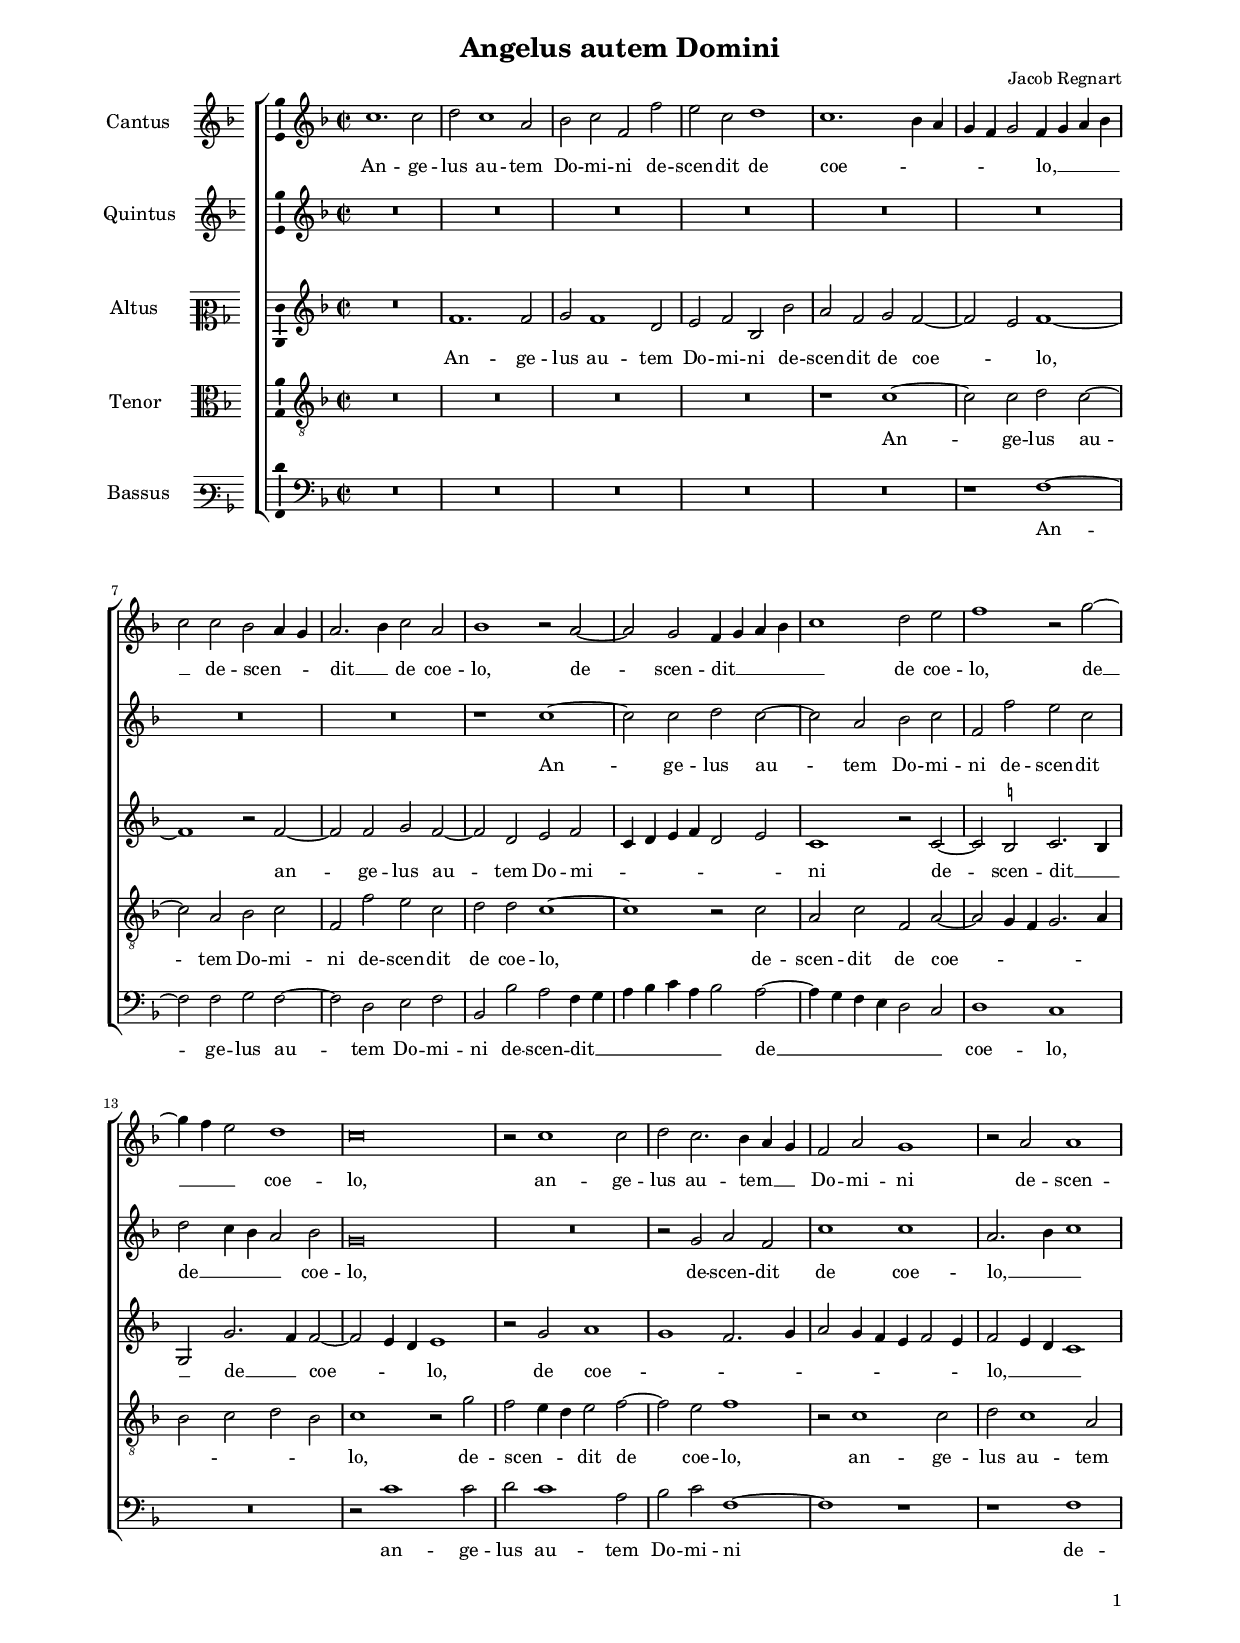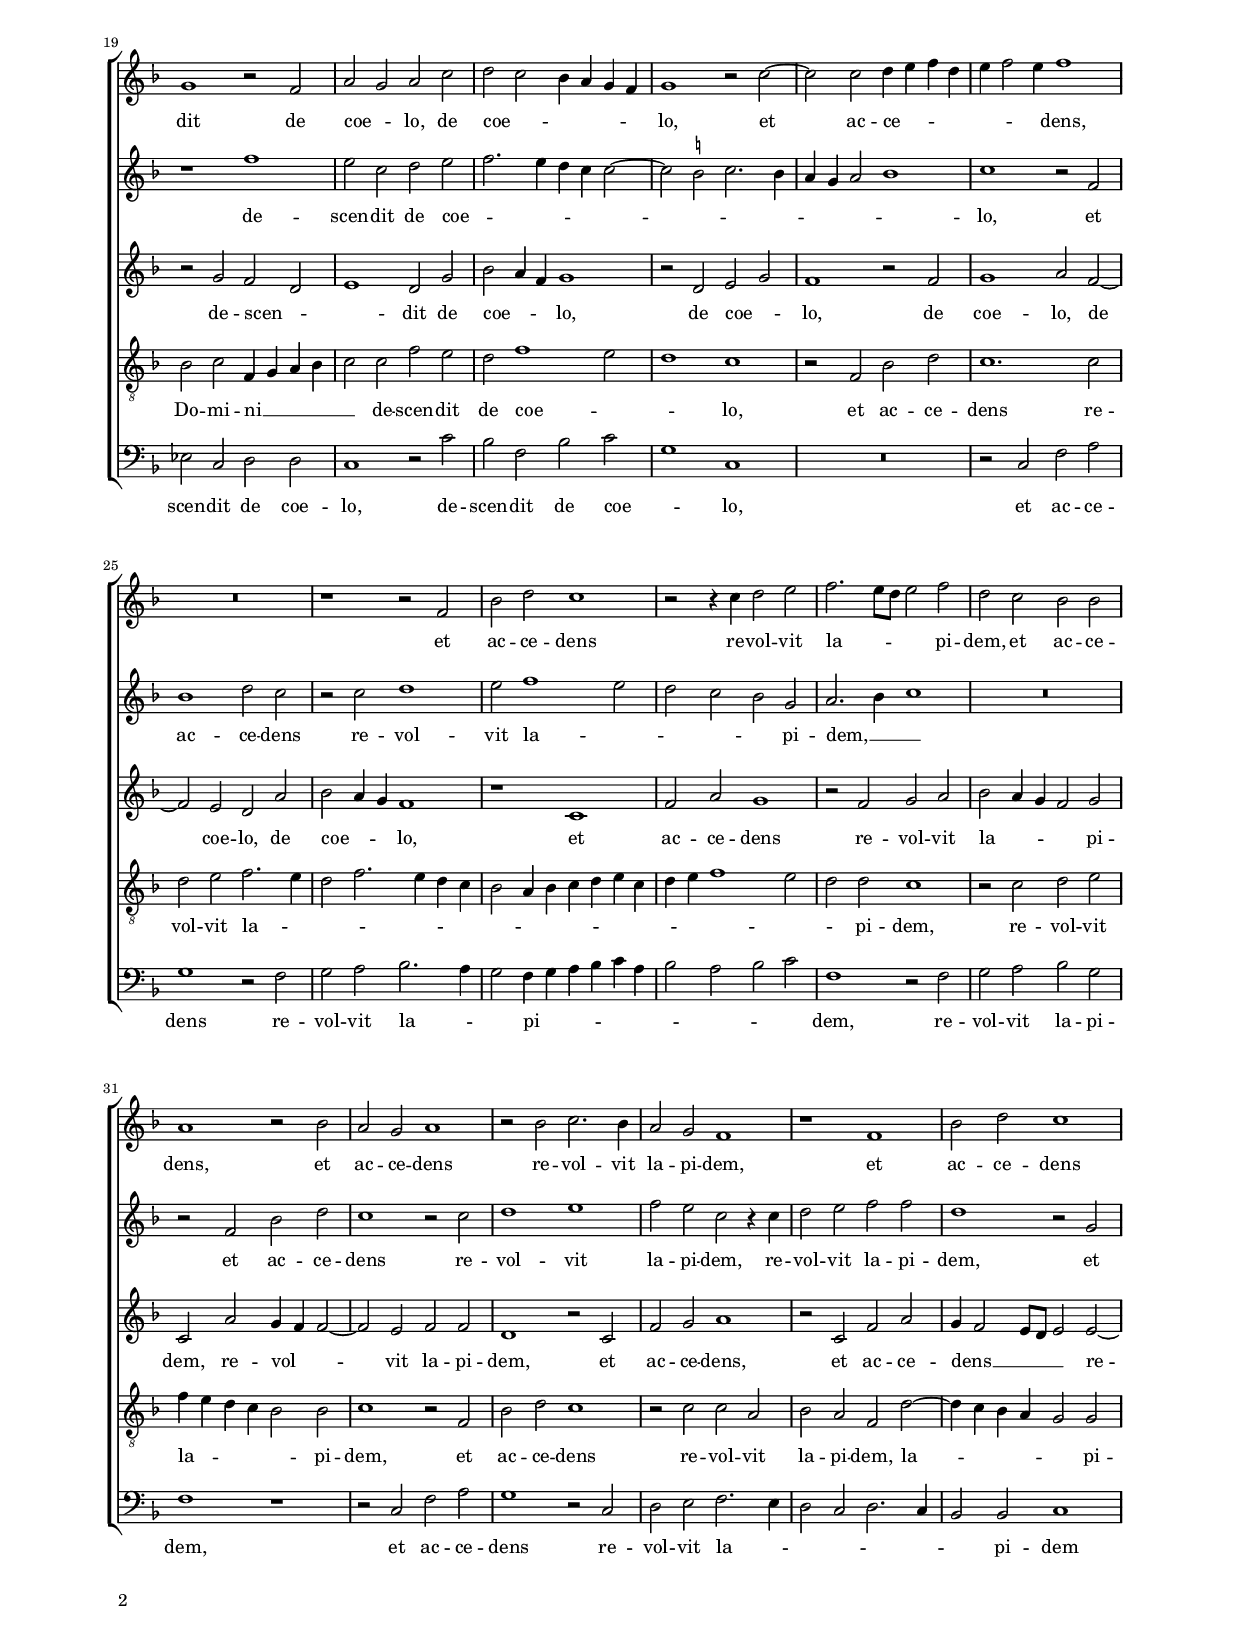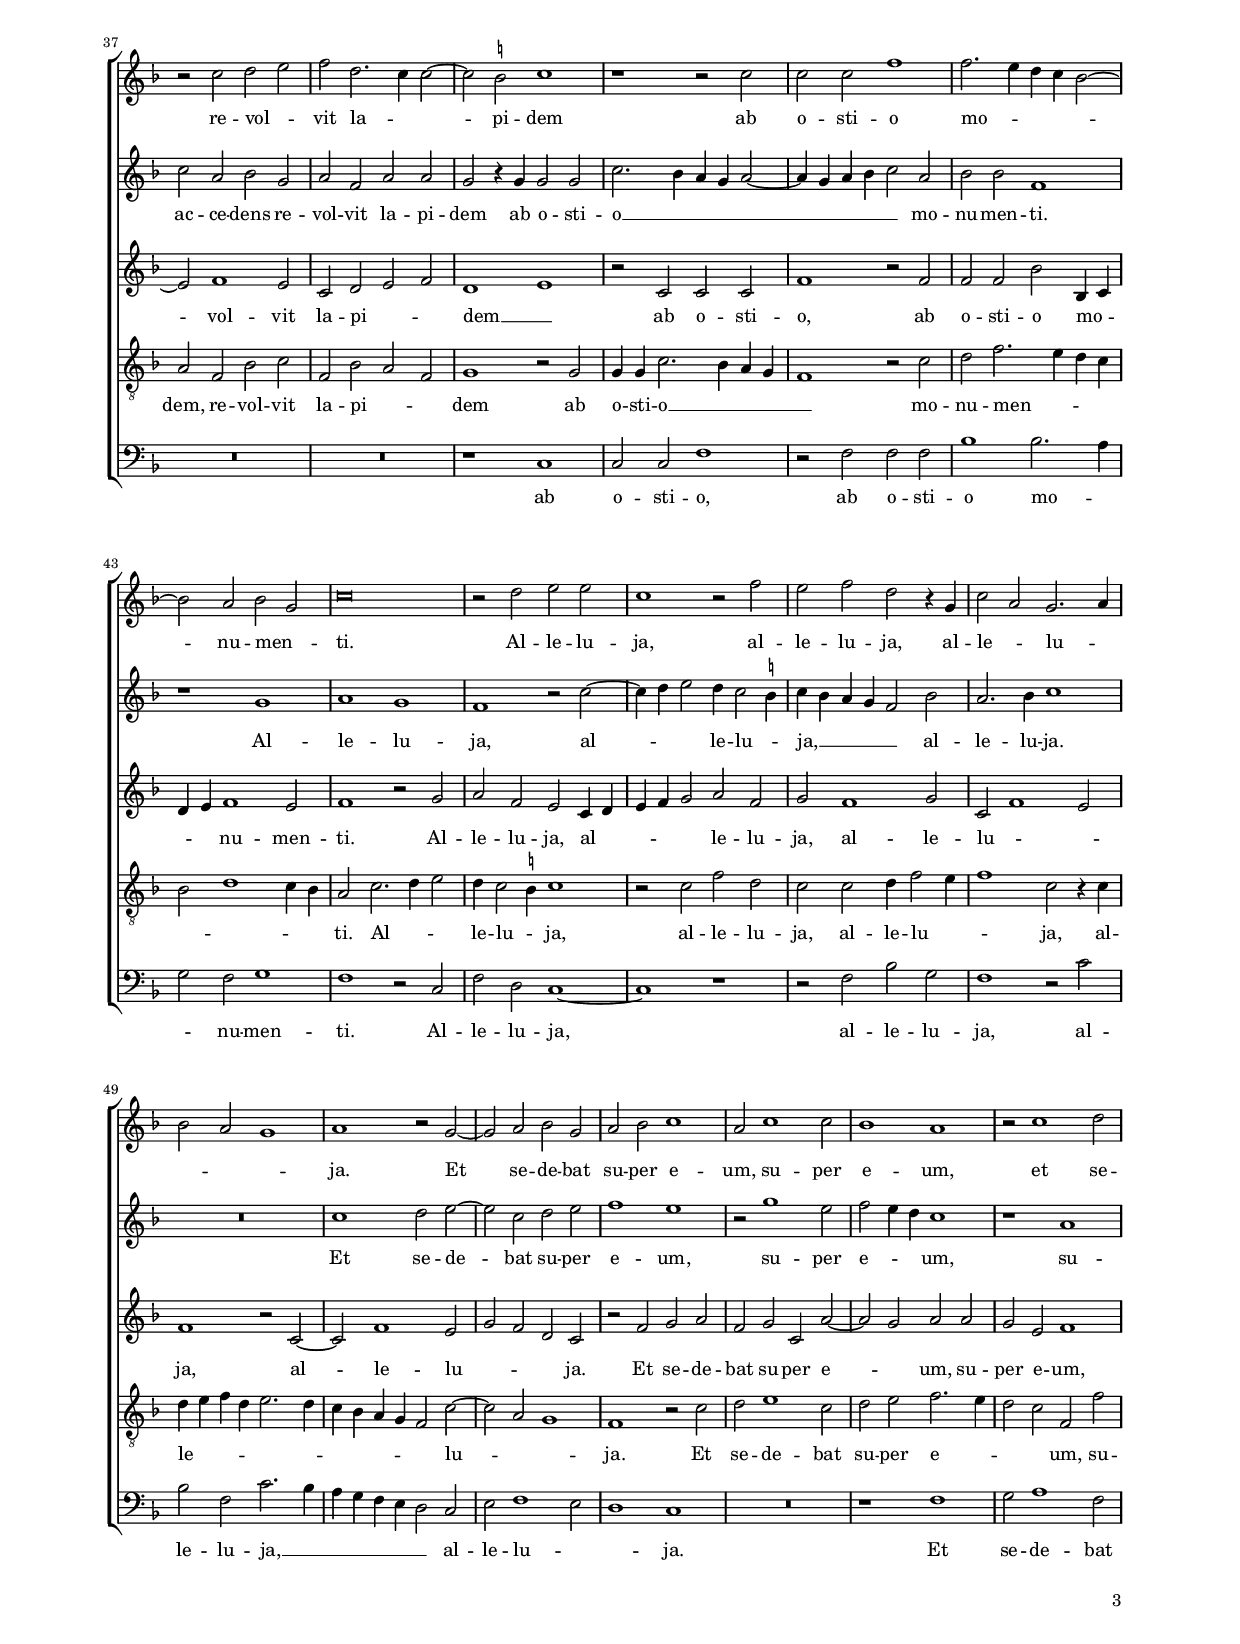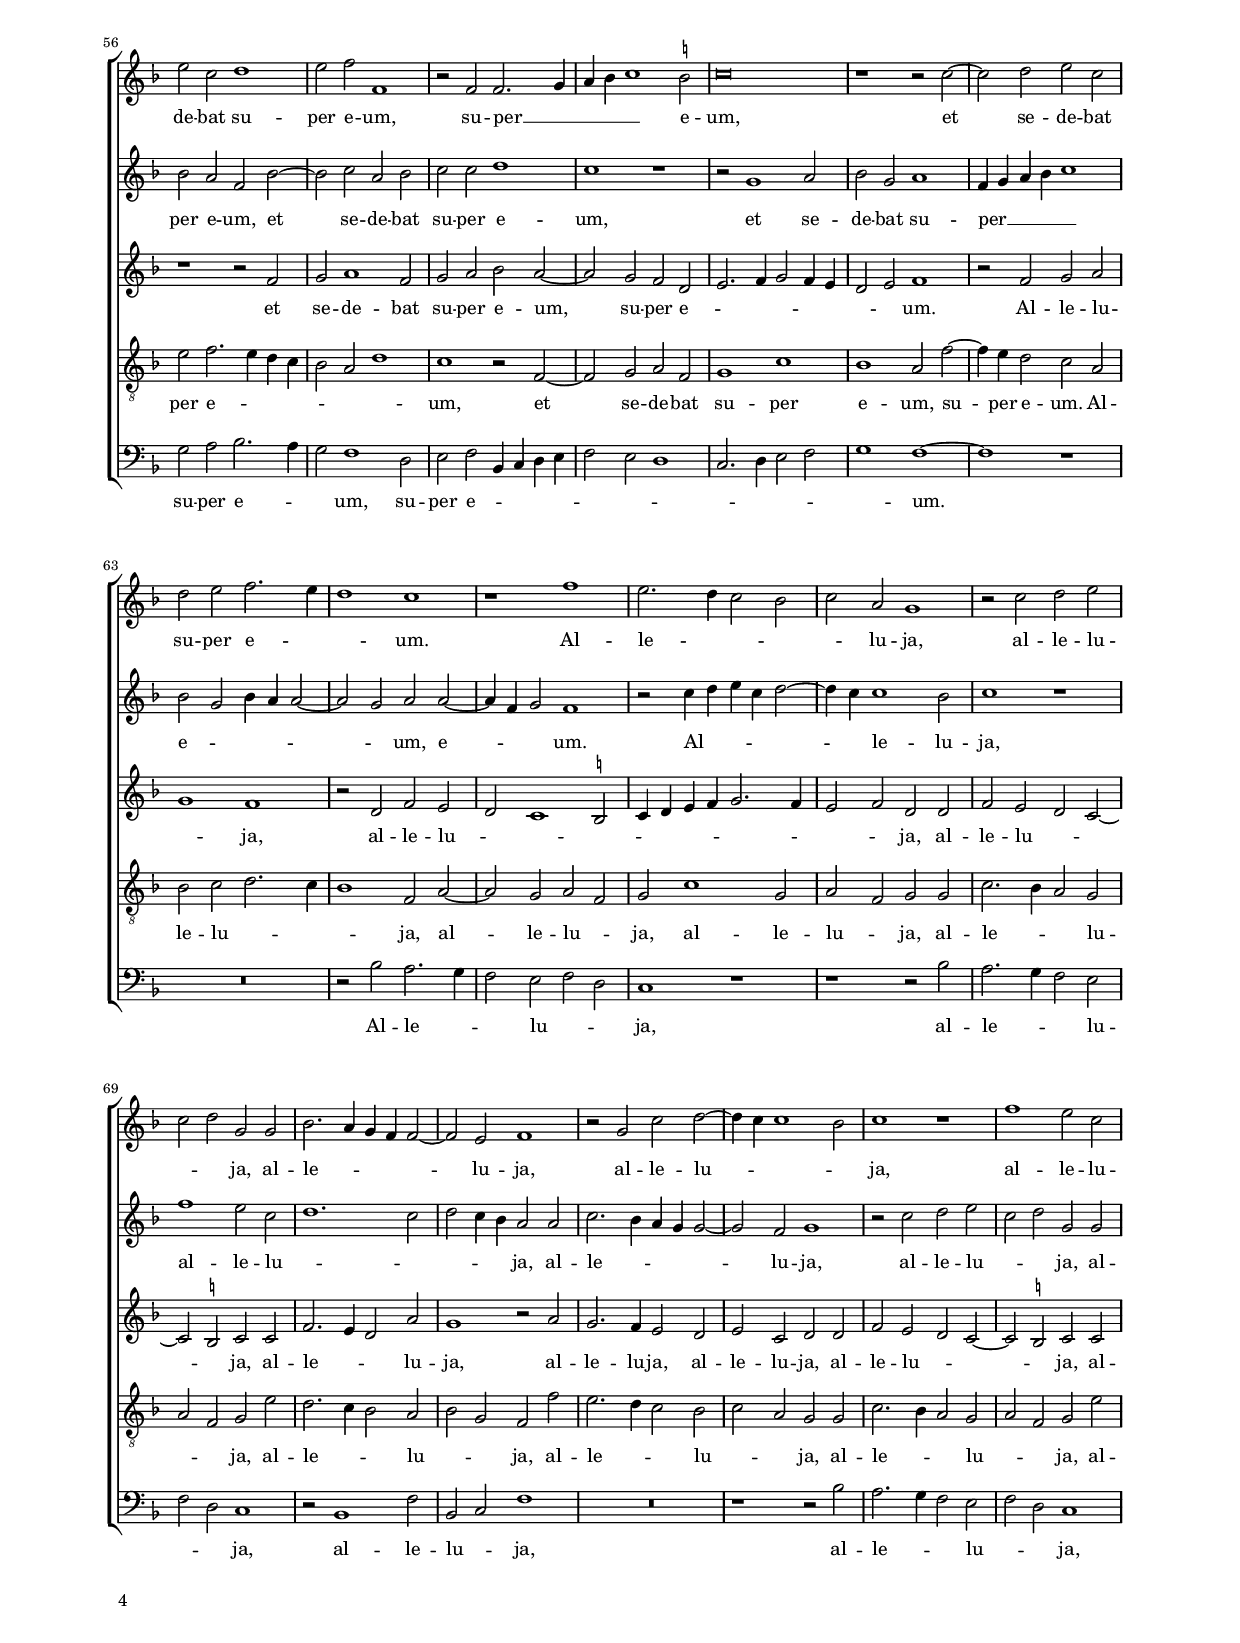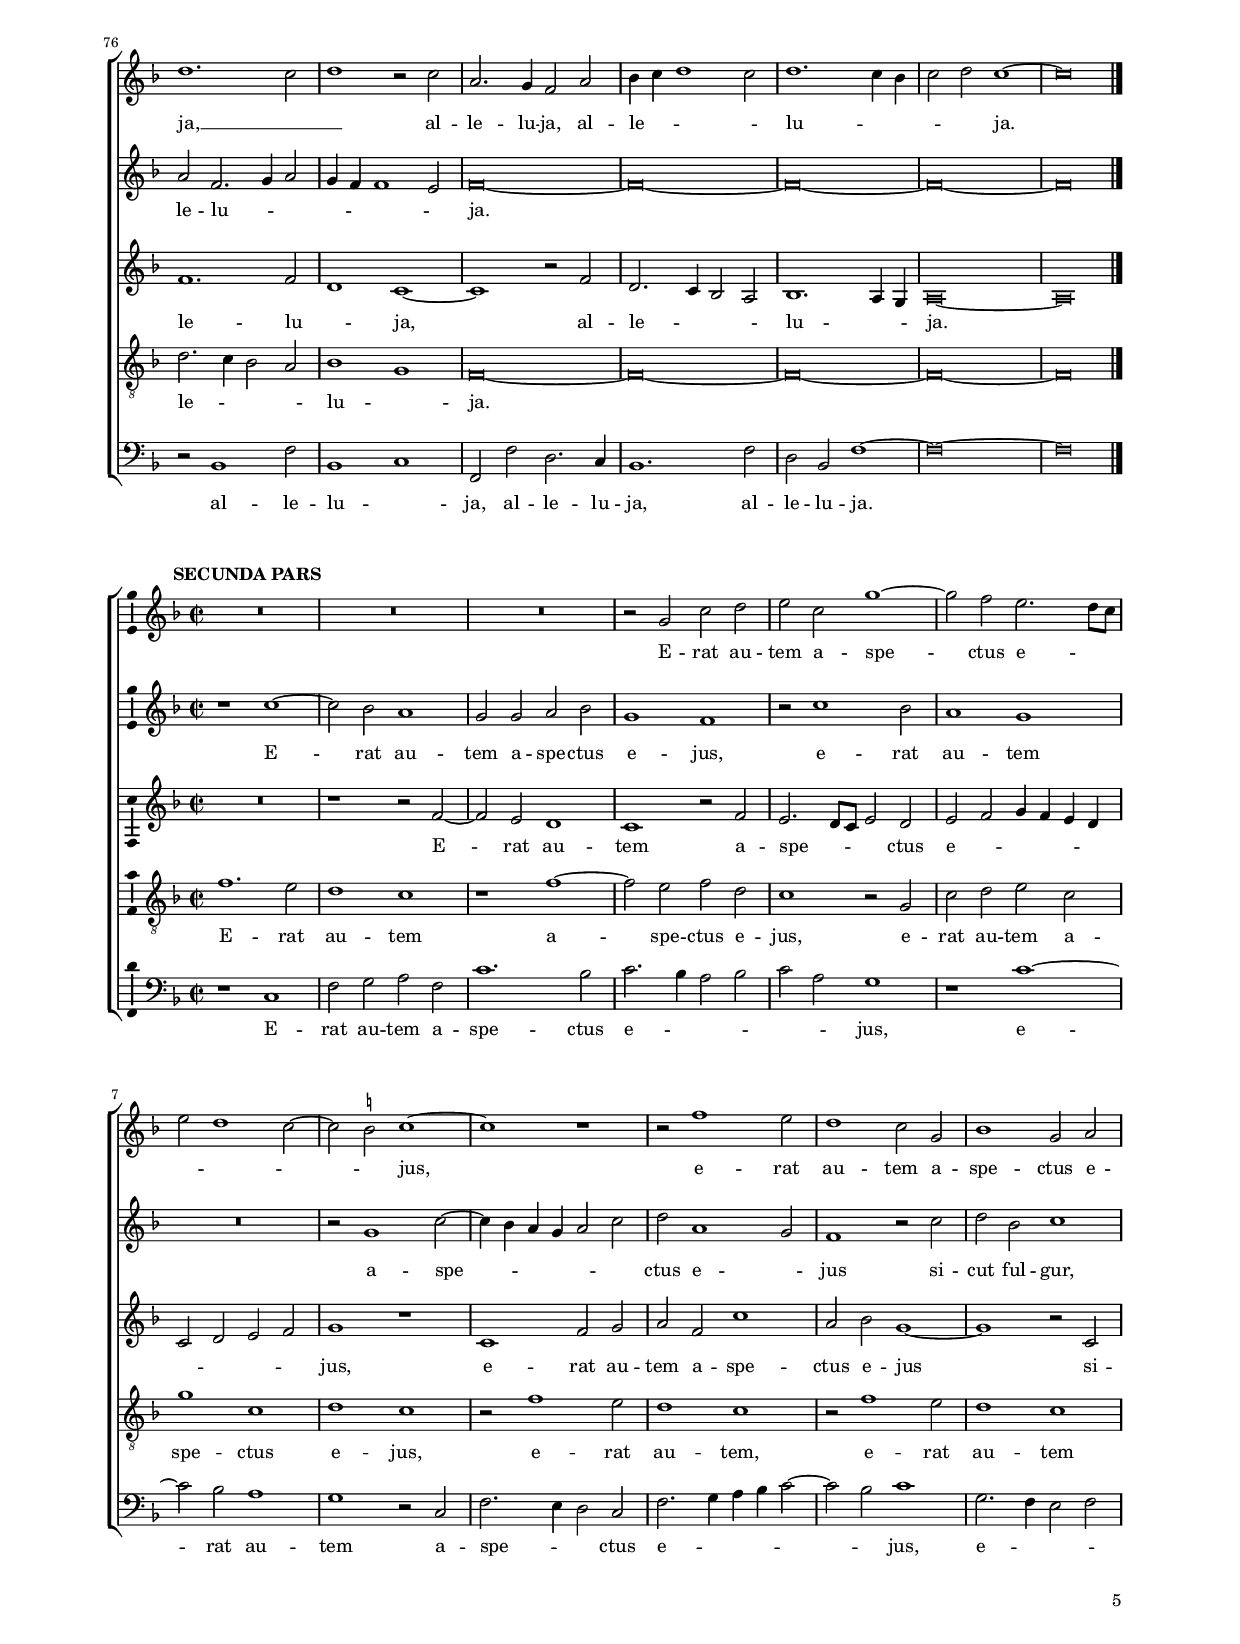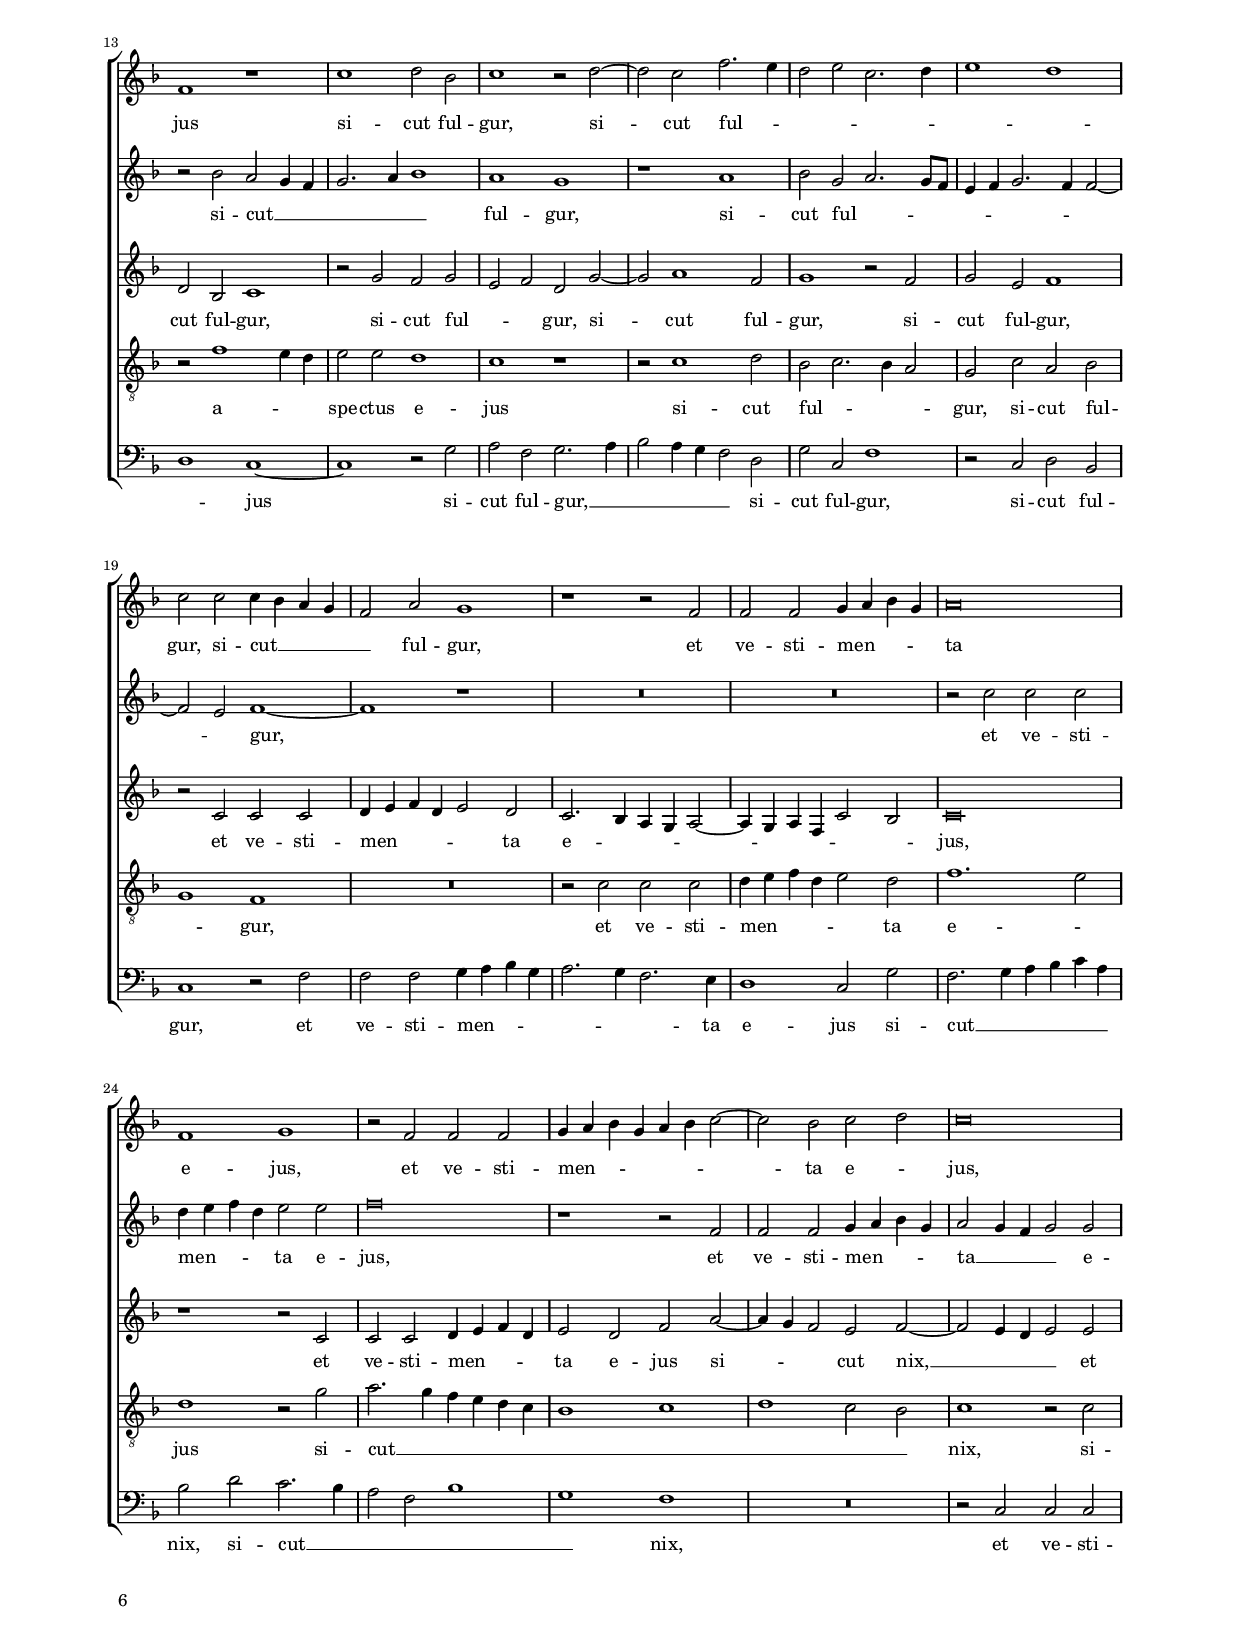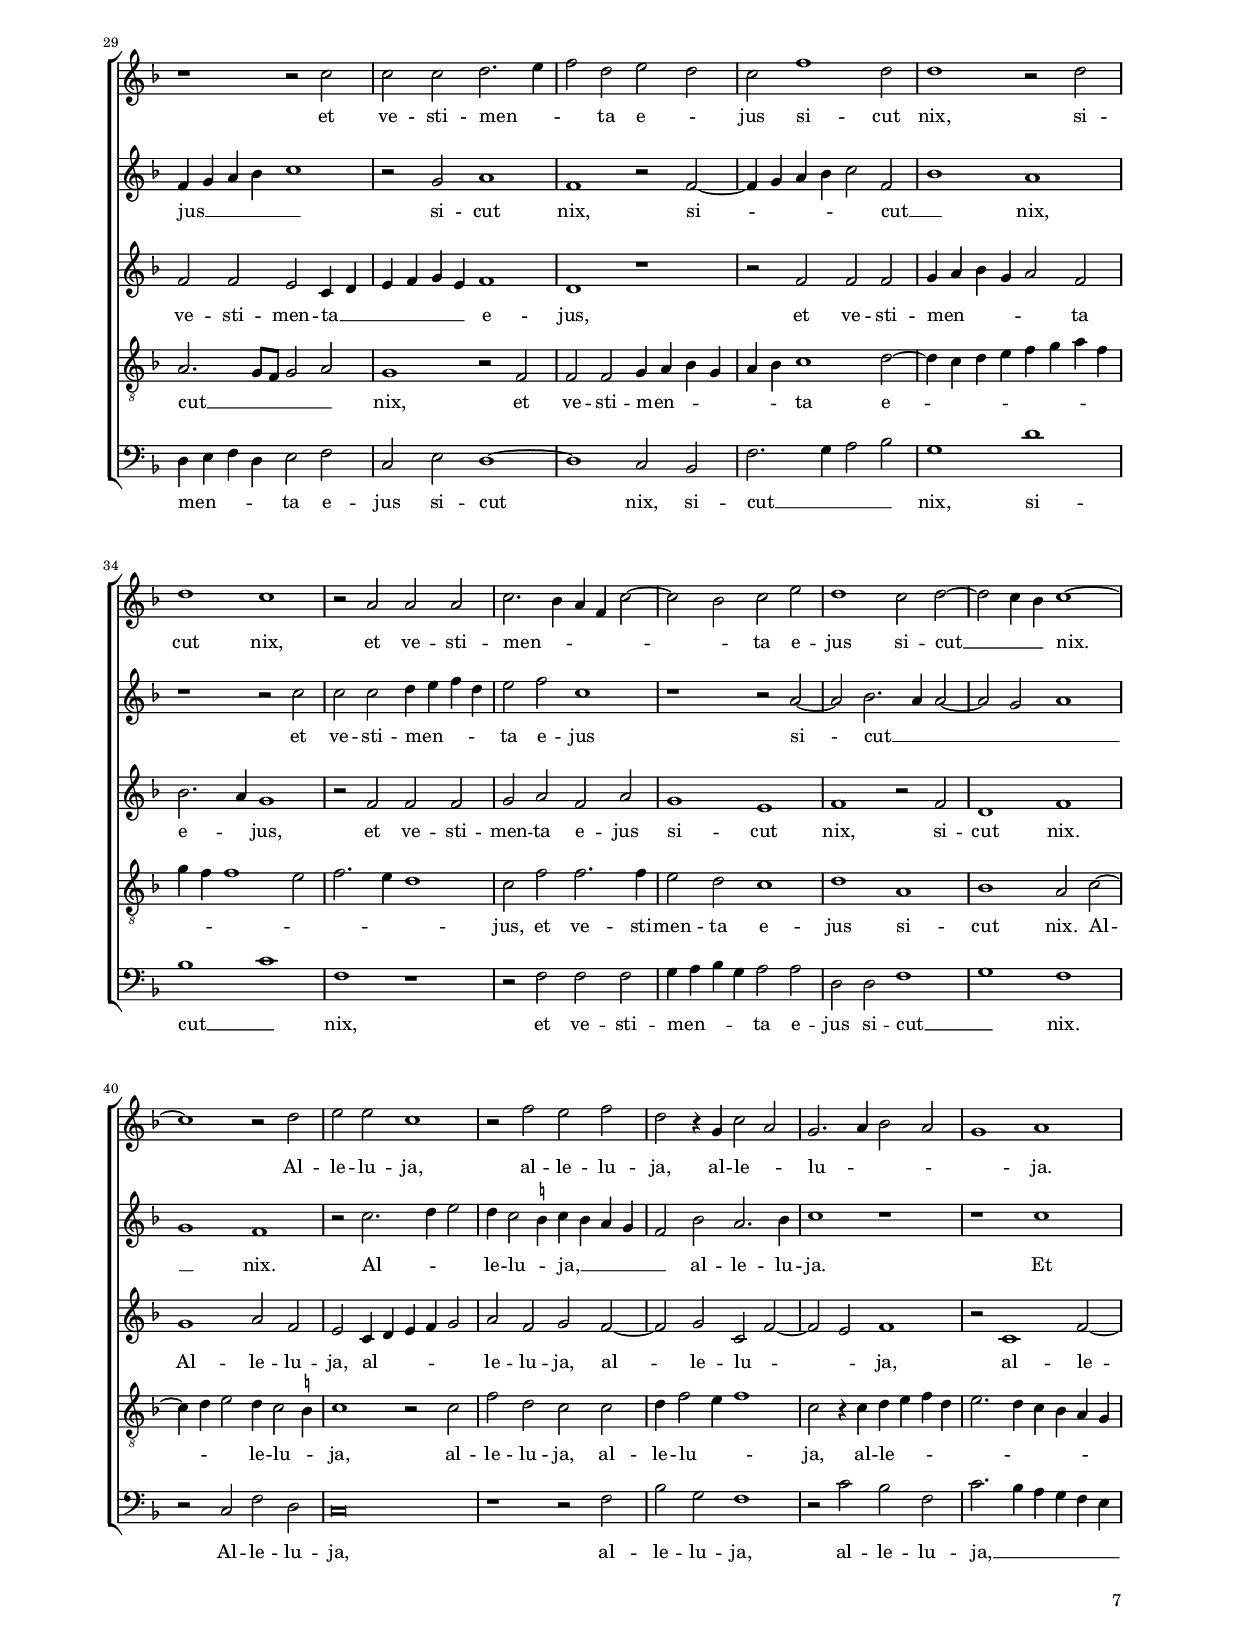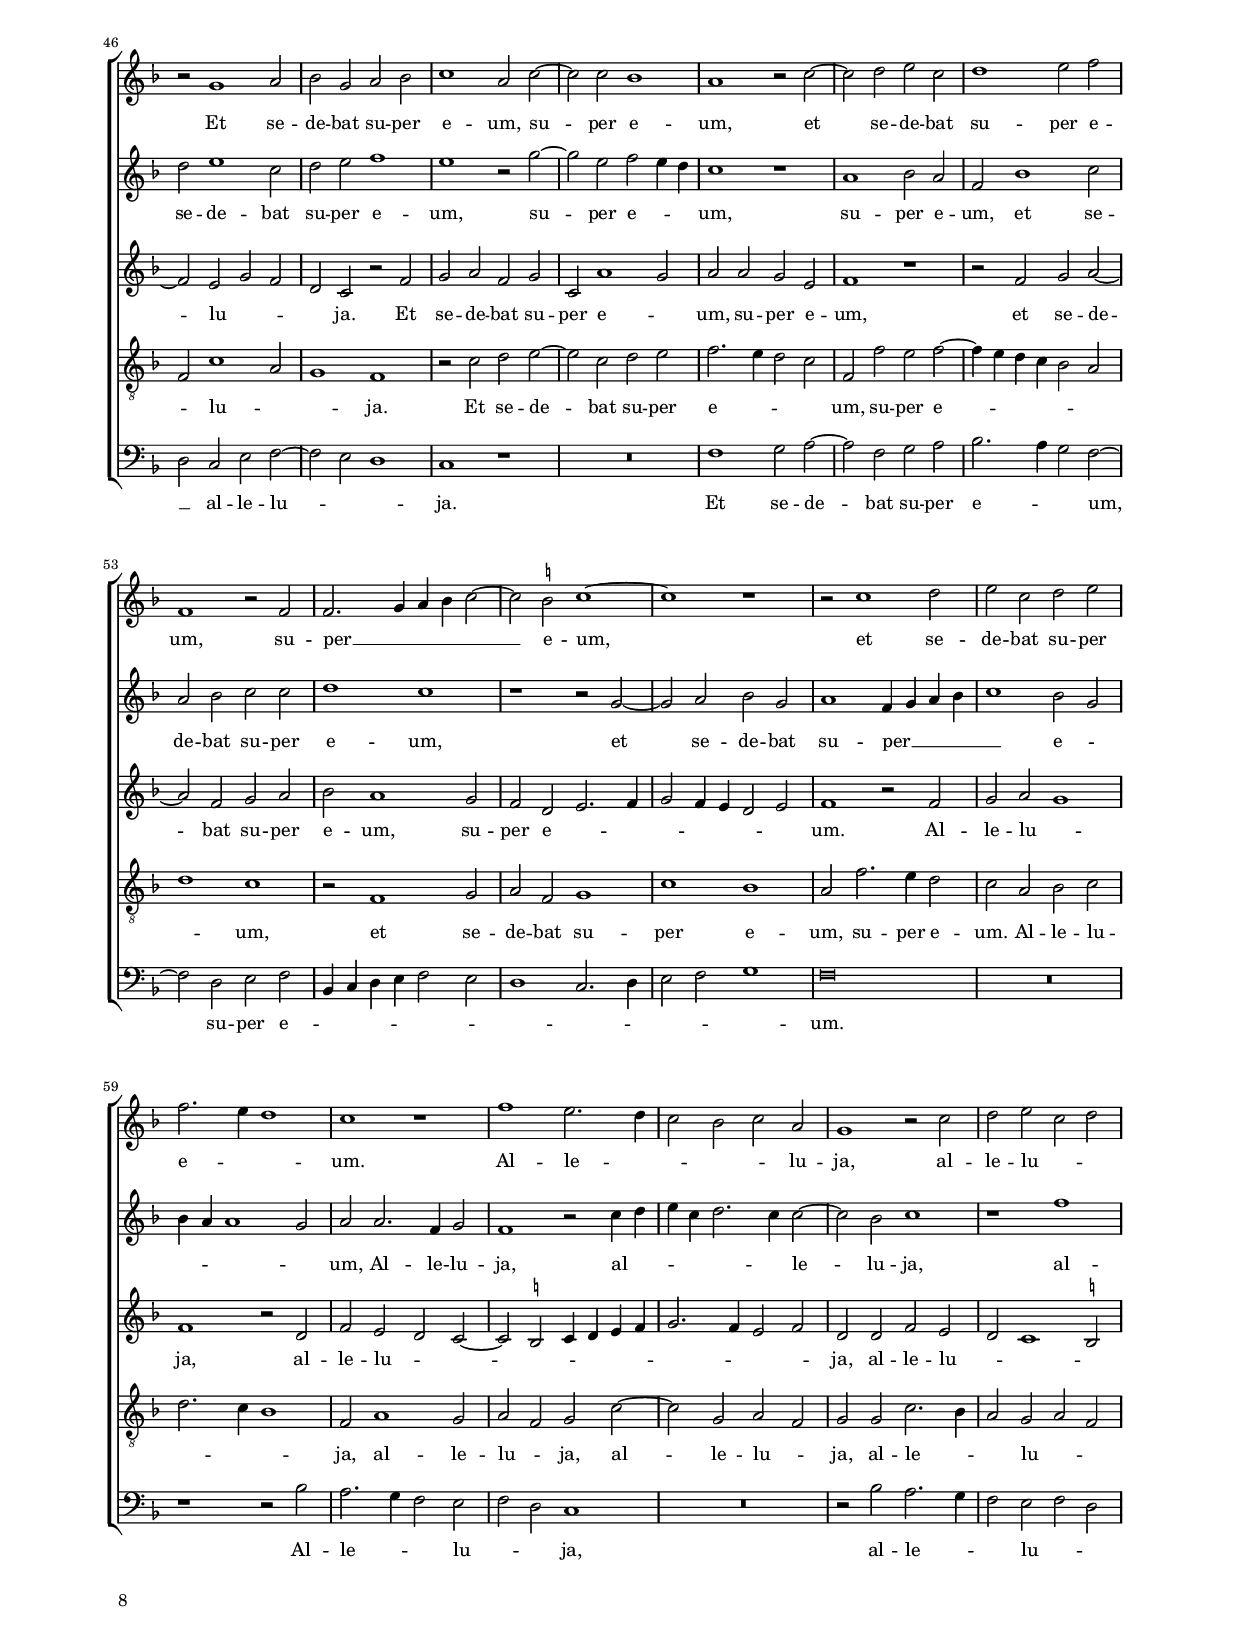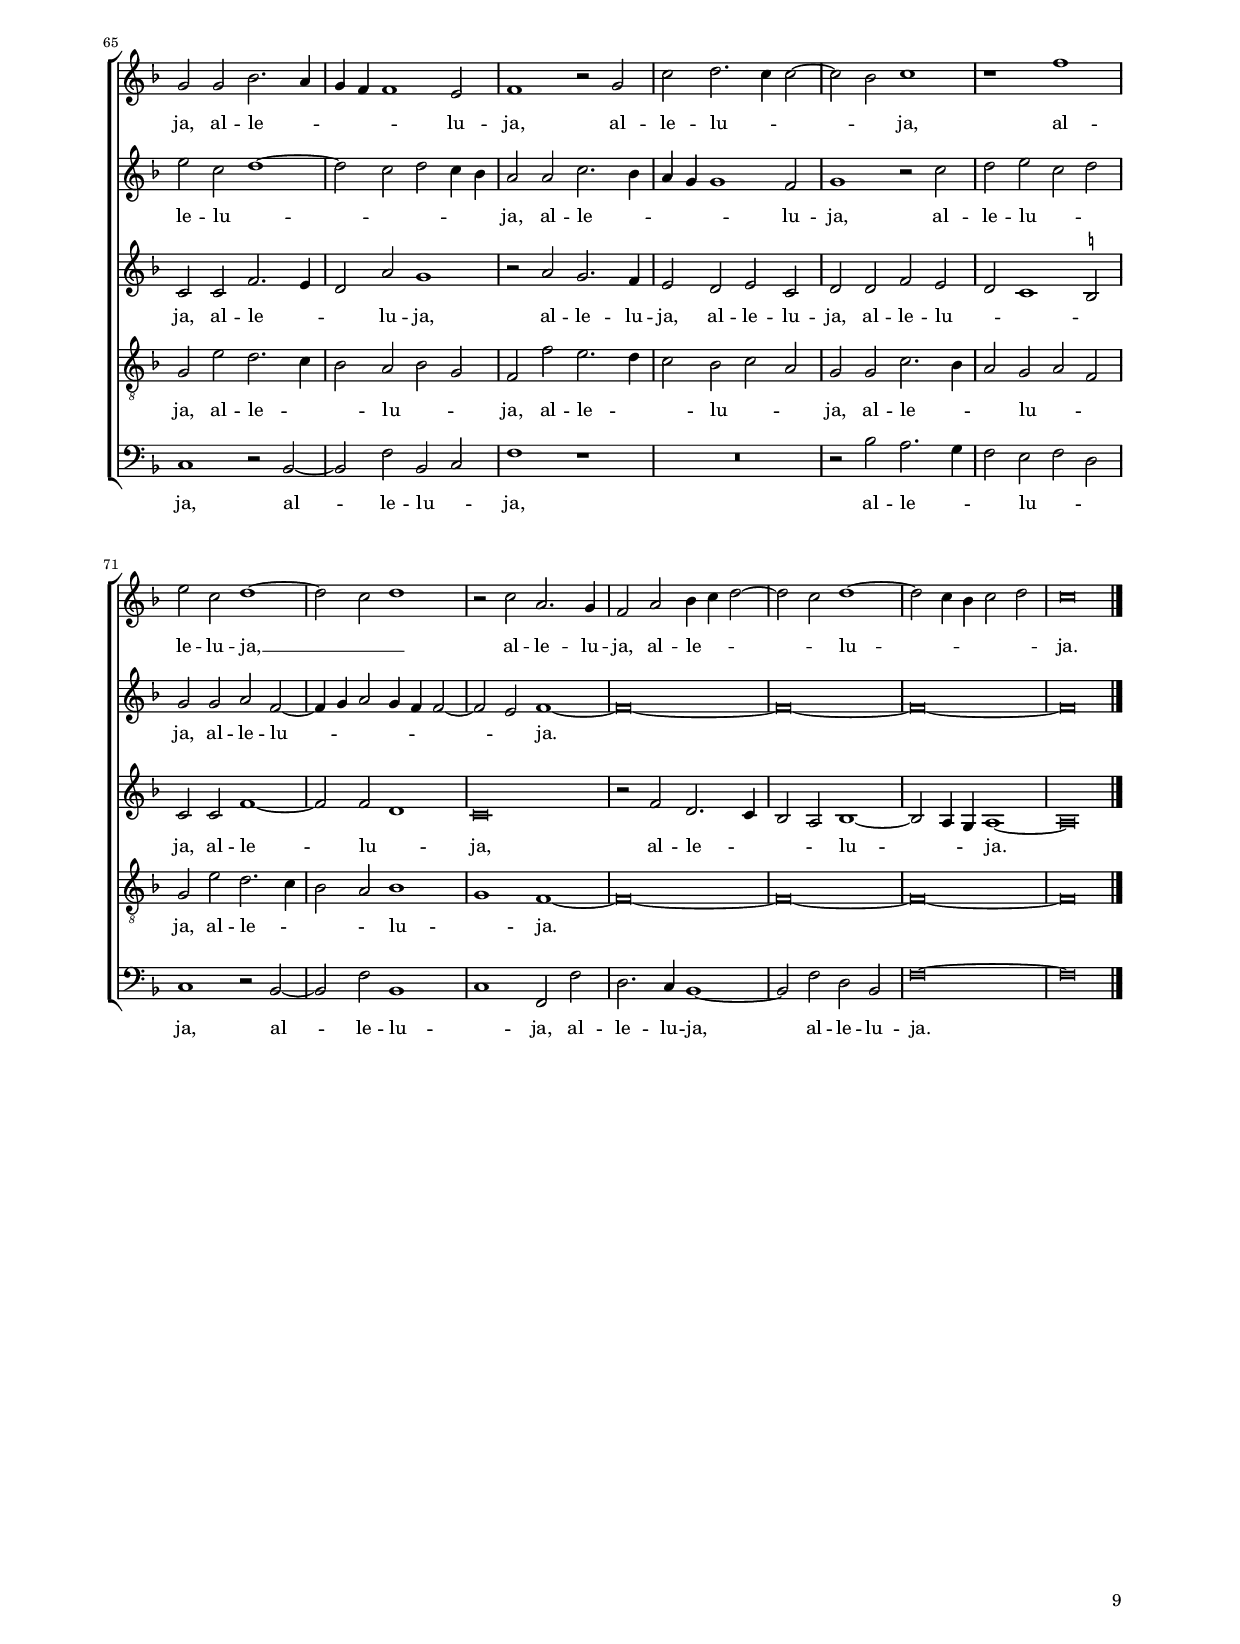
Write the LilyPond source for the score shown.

\header
{
  title="Angelus autem Domini"
  composer="Jacob Regnart"
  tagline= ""
}

\version "2.24.0"
\language deutsch
#(set-global-staff-size 15)
% #(set-default-paper-size "letter")
#(ly:set-option 'point-and-click #f)

	
	ficta = { \once \set suggestAccidentals = ##t }
	
	forget = #(define-music-function (music) (ly:music?) #{
		\accidentalStyle forget
		$music
		\accidentalStyle default
		#})


\paper
	{
	top-margin = 1.8 \cm
	bottom-margin = 1.2 \cm
	left-margin = 2 \cm
	right-margin = 2 \cm
	ragged-bottom = ##f
	ragged-last-bottom = ##t
	print-page-number = ##f
	score-system-spacing = #'((basic-distance . 17) (minimum-distance . 14) (padding . 6) (strechability . 150))
	system-system-spacing = #'((basic-distance . 17) (minimum-distance . 14) (padding . 6) (strechability . 150))
	oddFooterMarkup=\markup   \fill-line { "" \fromproperty #'page:page-number-string }
	evenFooterMarkup=\markup  \fill-line { \fromproperty #'page:page-number-string "" }
	last-bottom-spacing = #'((basic-distance . 12) (minimum-distance . 7) (padding . 4))
%	systems-per-page = 3
%	page-count = 6
%	min-systems-per-page = 3
	}

global = {
	\key f \major
	\time 2/2 \set Score.measureLength = #(ly:make-moment 2/1)
	\set Score.tempoHideNote = ##t
	\tempo 2 = 90
	\skip 1*2*82 \bar "|."
	}
	

incipitcantus = \markup { \score {
	{
	\set Staff.instrumentName = \markup { \fontsize #1 "Cantus" }
	\key f \major
	\clef violin
	s4 \bar ""
	}
	\layout  {
	raggedright = ##t
	indent = 1.8 \cm
	line-width = 2.5 \cm
	\context { \Staff \remove Time_signature_engraver }
	\override Staff.Clef.Y-extent = #'(0 . 0)
	}} \hspace #1 }

      
incipitquintus = \markup { \score {
	{
	\set Staff.instrumentName = \markup { \fontsize #1 "Quintus" }
	\key f \major
	\clef violin
	s4 \bar ""
	}
	\layout  {
	raggedright = ##t
	indent = 1.8 \cm
	line-width = 2.5 \cm
	\context { \Staff \remove Time_signature_engraver }
	\override Staff.Clef.Y-extent = #'(0 . 0)
	}} \hspace #1 }
	    
      
incipitaltus = \markup { \score {
	{
	\set Staff.instrumentName = \markup { \fontsize #1 "Altus" }
	\key f \major
	\clef mezzosoprano
	s4 \bar ""
	}
	\layout  {
	raggedright = ##t
	indent = 1.8 \cm
	line-width = 2.5 \cm
	\context { \Staff \remove Time_signature_engraver }
	\override Staff.Clef.Y-extent = #'(0 . 0)
	}} \hspace #1 }


incipittenor = \markup { \score {
	{
	\set Staff.instrumentName = \markup { \fontsize #1 "Tenor" }
	\key f \major
	\clef alto
	s4 \bar ""
	}
	\layout  {
	raggedright = ##t
	indent = 1.8 \cm
	line-width = 2.5 \cm
	\context { \Staff \remove Time_signature_engraver }
	\override Staff.Clef.Y-extent = #'(0 . 0)
	}} \hspace #1 }
      
      
incipitbassus = \markup { \score {
	{
	\set Staff.instrumentName = \markup { \fontsize #1 "Bassus" }
	\key f \major
	\clef varbaritone
	s4 \bar ""
	}
	\layout  {
	raggedright = ##t
	indent = 1.8 \cm
	line-width = 2.5 \cm
	\context { \Staff \remove Time_signature_engraver }
	\override Staff.Clef.Y-extent = #'(0 . 0)
	}} \hspace #1 }


cantus =  \relative c''
	{
	c1. c2
	d2 c1 a2
	b2 c f, f'
	e2 c d1
%5
	c1. b4 a |
	g4 f g2 f4 g a b
	c2 c b a4 g
	a2. b4 c2 a
	b1 r2 a~
%10
	a2 g f4 g a b |
	c1 d2 e
	f1 r2 g~
	g4 f e2 d1
	c\breve
%15
	r2 c1 c2 |
	d2 c2. b4 a g
	f2 a g1
	r2 a a1
	g1 r2 f
%20
	a2 g a c |
	d2 c b4 a g f
	g1 r2 c~
	c2 c d4 e f d
	e4 f2 e4 f1
%25
	R\breve |
	r1 r2 f,
	b2 d c1
	r2 r4 c d2 e
	f2. e8 d e2 f
%30
	d2 c b b |
	a1 r2 b
	a2 g a1
	r2 b c2. b4
	a2 g f1
%35
	r1 f |
	b2 d c1
	r2 c d e
	f2 d2. c4 c2~
	c2 \ficta h c1
%40
	r1 r2 c |
	c2 c f1
	f2. e4 d c b2~
	b2 a b g
	c\breve
%45
	r2 d e e |
	c1 r2 f
	e2 f d r4 g,
	c2 a g2. a4
	b2 a g1
%50
	a1 r2 g~ |
	g2 a b g
	a2 b c1
	a2 c1 c2
	b1 a
%55
	r2 c1 d2 |
	e2 c d1
	e2 f f,1
	r2 f f2. g4
	a4 b c1 \ficta h2
%60
	c\breve |
	r1 r2 c~
	c2 d e c
	d2 e f2. e4
	d1 c
%65
	r1 f |
	e2. d4 c2 b
	c2 a g1
	r2 c d e
	c2 d g, g
%70
	b2. a4 g f f2~ |
	f2 e f1
	r2 g c d~
	d4 c c1 b2
	c1 r
%75
	f1 e2 c |
	d1. c2
	d1 r2 c
	a2. g4 f2 a
	b4 c d1 c2
%80
	d1. c4 b |
	c2 d c1~
	c\breve |
	}


quintus =  \relative c''
	{
	R\breve
	R\breve
	R\breve
	R\breve
%5
	R\breve |
	R\breve
	R\breve
	R\breve
	r1 c~
%10
	c2 c d c~ |
	c2 a b c
	f,2 f' e c
	d2 c4 b a2 b
	g\breve
%15
	R\breve |
	r2 g a f
	c'1 c
	a2. b4 c1
	r1 f
%20
	e2 c d e |
	f2. e4 d c c2~
	c2 \ficta h c2. \forget b4
	a4 g a2 b1
	c1 r2 f,
%25
	b1 d2 c |
	r2 c d1
	e2 f1 e2
	d2 c b g
	a2. b4 c1
%30
	R\breve |
	r2 f, b d
	c1 r2 c
	d1 e
	f2 e c r4 c
%35
	d2 e f f |
	d1 r2 g,
	c2 a b g
	a2 f a a
	g2 r4 g g2 g
%40
	c2. b4 a g a2~ |
	a4 g a b c2 a
	b2 b f1
	r1 g
	a1 g
%45
	f1 r2 c'~ |
	c4 d e2 d4 c2 \ficta h4
	c4 b a g f2 b
	a2. b4 c1
	R\breve
%50
	c1 d2 e~ |
	e2 c d e
	f1 e
	r2 g1 e2
	f2 e4 d c1
%55
	r1 a |
	b2 a f b~
	b2 c a b
	c2 c d1
	c1 r
%60
	r2 g1 a2 |
	b2 g a1
	f4 g a b c1
	b2 g b4 a a2~
	a2 g a a~
%65
	a4 f g2 f1 |
	r2 c'4 d e c d2~
	d4 c c1 b2
	c1 r
	f1 e2 c
%70
	d1. c2 |
	d2 c4 b a2 a
	c2. b4 a g g2~
	g2 f g1
	r2 c d e
%75
	c2 d g, g |
	a2 f2. g4 a2
	g4 f f1 e2
	f\breve~
	f\breve~
%80
	f\breve~ |
	f\breve~
	f\breve |
	}


altus =  \relative c'
	{
	R\breve
	f1. f2
	g2 f1 d2
	e2 f b, b'
%5
	a2 f g f~ |
	f2 e f1~
	f1 r2 f~
	f2 f g f~
	f2 d e f
%10
	c4 d e f d2 e |
	c1 r2 c~
	c2 \ficta h c2. \forget b4
	g2 g'2. f4 f2~
	f2 e4 d e1
%15
	r2 g a1 |
	g1 f2. g4
	a2 g4 f e f2 e4
	f2 e4 d c1
	r2 g' f d
%20
	e1 d2 g |
	b2 a4 f g1
	r2 d e g
	f1 r2 f
	g1 a2 f~
%25
	f2 e d a' |
	b2 a4 g f1
	r1 c
	f2 a g1
	r2 f g a
%30
	b2 a4 g f2 g |
	c,2 a' g4 f f2~
	f2 e f f
	d1 r2 c
	f2 g a1
%35
	r2 c, f a |
	g4 f2 e8 d e2 e~
	e2 f1 e2
	c2 d e f
	d1 e
%40
	r2 c c c |
	f1 r2 f
	f2 f b b,4 c
	d4 e f1 e2
	f1 r2 g
%45
	a2 f e c4 d |
	e4 f g2 a f
	g2 f1 g2
	c,2 f1 e2
	f1 r2 c~
%50
	c2 f1 e2 |
	g2 f d c
	r2 f g a
	f2 g c, a'~
	a2 g a a
%55
	g2 e f1 |
	r1 r2 f
	g2 a1 f2
	g2 a b a~
	a2 g f d
%60
	e2. f4 g2 f4 e |
	d2 e f1
	r2 f g a
	g1 f
	r2 d f e
%65
	d2 c1 \ficta h2 |
	c4 d e f g2. f4
	e2 f d d
	f2 e d c~
	c2 \ficta h c c
%70
	f2. e4 d2 a' |	
	g1 r2 a
	g2. f4 e2 d
	e2 c d d
	f2 e d c~
%75
	c2 \ficta h c c |
	f1. f2
	d1 c~
	c1 r2 f
	d2. c4 b2 a
%80
	b1. a4 g |
	a\breve~
	a\breve |
	}


tenor  =  \relative c'
	{
	R\breve
	R\breve
	R\breve
	R\breve
%5
	r1 c~ |
	c2 c d c~
	c2 a b c
	f,2 f' e c
	d2 d c1~
%10
	c1 r2 c |
	a2 c f, a~
	a2 g4 f g2. a4
	b2 c d b
	c1 r2 g'
%15
	f2 e4 d e2 f~ |
	f2 e f1
	r2 c1 c2
	d2 c1 a2
	b2 c f,4 g a b
%20
	c2 c f e |
	d2 f1 e2
	d1 c
	r2 f, b d
	c1. c2
%25
	d2 e f2. e4 |
	d2 f2. e4 d c
	b2 a4 b c d e c
	d4 e f1 e2
	d2 d c1
%30
	r2 c d e |
	f4 e d c b2 b
	c1 r2 f,
	b2 d c1
	r2 c c a
%35
	b2 a f d'~ |
	d4 c b a g2 g
	a2 f b c
	f,2 b a f
	g1 r2 g
%40
	g4 g c2. b4 a g |
	f1 r2 c'
	d2 f2. e4 d c
	b2 d1 c4 b
	a2 c2. d4 e2
%45
	d4 c2 \ficta h4 c1 |
	r2 c f d
	c2 c d4 f2 e4
	f1 c2 r4 c
	d4 e f d e2. d4
%50
	c4 b a g f2 c'~ |
	c2 a g1
	f1 r2 c'
	d2 e1 c2
	d2 e f2. e4
%55
	d2 c f, f' |
	e2 f2. e4 d c
	b2 a d1
	c1 r2 f,~
	f2 g a f
%60
	g1 c |
	b1 a2 f'~
	f4 e d2 c a
	b2 c d2. c4
	b1 f2 a~
%65
	a2 g a f |	
	g2 c1 g2
	a2 f g g
	c2. b4 a2 g
	a2 f g e'
%70
	d2. c4 b2 a |
	b2 g f f'
	e2. d4 c2 b
	c2 a g g
	c2. b4 a2 g
%75
	a2 f g e' |
	d2. c4 b2 a
	b1 g
	f\breve~
	f\breve~
%80
	f\breve~ |
	f\breve~
	f\breve |
	}


bassus  =  \relative c
	{
	R\breve
	R\breve
	R\breve
	R\breve
%5
	R\breve |
	r1 f~
	f2 f g f~
	f2 d e f
	b,2 b' a f4 g
%10
	a4 b c a b2 a~ |
	a4 g f e d2 c
	d1 c
	R\breve
	r2 c'1 c2
%15
	d2 c1 a2 |
	b2 c f,1~
	f1 r
	r1 f
	es2 c d d
%20
	c1 r2 c' |
	b2 f b c
	g1 c,
	R\breve
	r2 c f a
%25
	g1 r2 f |
	g2 a b2. a4
	g2 f4 g a b c a
	b2 a b c
	f,1 r2 f
%30
	g2 a b g |
	f1 r
	r2 c f a
	g1 r2 c,
	d2 e f2. e4
%35
	d2 c d2. c4 |
	b2 b c1
	R\breve
	R\breve
	r1 c
%40
	c2 c f1 |
	r2 f f f
	b1 b2. a4
	g2 f g1
	f1 r2 c
%45
	f2 d c1~ |
	c1 r
	r2 f b g
	f1 r2 c'
	b2 f c'2. b4
%50
	a4 g f e d2 c |
	e2 f1 e2
	d1 c
	R\breve
	r1 f
%55
	g2 a1 f2 |
	g2 a b2. a4
	g2 f1 d2
	e2 f b,4 c d e
	f2 e d1
%60
	c2. d4 e2 f |
	g1 f~
	f1 r
	R\breve
	r2 b a2. g4
%65
	f2 e f d |
	c1 r
	r1 r2 b'
	a2. g4 f2 e
	f2 d c1
%70
	r2 b1 f'2 |
	b,2 c f1
	R\breve
	r1 r2 b
	a2. g4 f2 e
%75
	f2 d c1 |
	r2 b1 f'2
	b,1 c
	f,2 f' d2. c4
	b1. f'2
%80
	d2 b f'1~ |
	f\breve~
	f\breve |
	}


lyricscantus = \lyricmode {
	An -- ge -- lus au -- tem Do -- mi -- ni
	de -- scen -- dit de coe -- _ _ _ _ _ lo, __ _ _ _ _
	de -- scen -- _ _ dit __ _ de coe -- lo,
	de -- scen -- dit __ _ _ _ _ de coe -- lo,
	de __ _ _ coe -- lo,
	an -- ge -- lus au -- tem __ _ _ Do -- mi -- ni
	de -- scen -- dit de coe -- _ lo,
	de coe -- _ _ _ _ _ lo,
	et ac -- ce -- _ _ _ _ _ _ dens,
	et ac -- ce -- dens
	re -- vol -- vit la -- _ _ _ pi -- dem,
	et ac -- ce -- dens,
	et ac -- ce -- dens
	re -- vol -- vit la -- pi -- dem,
	et ac -- ce -- dens
	re -- vol -- _ vit la -- _ _ pi -- dem
	ab o -- sti -- o mo -- _ _ _ _ nu -- men -- _ ti.
	Al -- le -- lu -- ja,
	al -- le -- lu -- ja,
	al -- le -- _ lu -- _ _ _ _ ja.
	Et se -- de -- bat
	su -- per e -- um,
	su -- per e -- um,
	et se -- de -- bat
	su -- per e -- um,
	su -- per __ _ _ _ _ e -- um,
	et se -- de -- bat
	su -- per e -- _ _ um.
	Al -- le -- _ _ _ _ lu -- ja,
	al -- le -- lu -- _ _ ja,
	al -- le -- _ _ _ _ lu -- ja,
	al -- le -- lu -- _ _ _ ja,
	al -- le -- lu -- ja, __ _ _
	al -- le -- lu -- ja,
	al -- le -- _ _ _ lu -- _ _ _ _ ja.
	}


lyricsquintus = \lyricmode {
	An -- ge -- lus au -- tem Do -- mi -- ni
	de -- scen -- dit de __ _ _ _ coe -- lo,
	de -- scen -- dit de coe -- lo, __ _ _
	de -- scen -- dit de coe -- _ _ _ _ _ _ _ _ _ _ _ _ lo,
	et ac -- ce -- dens
	re -- vol -- vit la -- _ _ _ _ pi -- dem, __ _ _
	et ac -- ce -- dens
	re -- vol -- vit la -- pi -- dem,
	re -- vol -- vit la -- pi -- dem,
	et ac -- ce -- dens
	re -- vol -- vit la -- pi -- dem
	ab o -- sti -- o __ _ _ _ _ _ _ _ _ mo -- nu -- men -- ti.
	Al -- le -- lu -- ja,
	al -- _ _ le -- lu -- _ ja, __ _ _ _ _ 
	al -- le -- lu -- ja.
	Et se -- de -- bat
	su -- per e -- um,
	su -- per e -- _ _ um,
	su -- per e -- um,
	et se -- de -- bat
	su -- per e -- um,
	et se -- de -- bat
	su -- per __ _ _ _ _ e -- _ _ _ _ _ um,
	e -- _ _ um.
	Al -- _ _ _ _ _ le -- lu -- ja,
	al -- le -- lu -- _ _ _ _ _ ja,
	al -- le -- _ _ _ _ lu -- ja,
	al -- le -- lu -- _ _ ja,
	al -- le -- lu -- _ _ _ _ _ _ ja.
	}


lyricsaltus = \lyricmode {
	An -- ge -- lus au -- tem Do -- mi -- ni
	de -- scen -- dit de coe -- _ lo,
	an -- ge -- lus au -- tem Do -- mi -- _ _ _ _ _ _ ni
	de -- scen -- dit __ _ _ de __ _ coe -- _ _ lo,
	de coe -- _ _ _ _ _ _ _ _ _ lo, __ _ _ _
	de -- scen -- _ _ dit de coe -- _ _ lo,
	de coe -- _ lo,
	de coe -- lo,
	de coe -- lo,
	de coe -- _ _ lo,
	et ac -- ce -- dens
	re -- vol -- vit la -- _ _ _ pi -- dem,
	re -- vol -- _ _ vit la -- pi -- dem,
	et ac -- ce -- dens,
	et ac -- ce -- dens __ _ _ _ _
	re -- vol -- vit la -- pi -- _ _ dem __ _
	ab o -- sti -- o,
	ab o -- sti -- o mo -- _ _ _ nu -- men -- ti.
	Al -- le -- lu -- ja,
	al -- _ _ _ _ le -- lu -- ja,
	al -- le -- lu -- _ _ ja,
	al -- le -- lu -- _ _ _ ja.
	Et se -- de -- bat
	su -- per e -- _ um,
	su -- per e -- um,
	et se -- de -- bat
	su -- per e -- um,
	su -- per e -- _ _ _ _ _ _ _ um.
	Al -- le -- lu -- _ ja,
	al -- le -- lu -- _ _ _ _ _ _ _ _ _ _ _ ja,
	al -- le -- lu -- _ _ _ ja,
	al -- le -- _ _ lu -- ja,
	al -- le -- lu -- ja,
	al -- le -- lu -- ja,
	al -- le -- lu -- _ _ _ ja,
	al -- le -- lu -- _ ja,
	al -- le -- _ _ _ lu -- _ _ ja.
	}


lyricstenor = \lyricmode {
	An -- ge -- lus au -- tem Do -- mi -- ni
	de -- scen -- dit de coe -- lo,
	de -- scen -- dit de coe -- _ _ _ _ _ _ _ _ lo,
	de -- scen -- _ _ dit de coe -- lo,
	an -- ge -- lus au -- tem Do -- mi -- ni __ _ _ _ _ 
	de -- scen -- dit de coe -- _ _ lo,
	et ac -- ce -- dens
	re -- vol -- vit la -- _ _ _ _ _ _ _ _ _ _ _ _ _ _ _ _ _ _ pi -- dem,
	re -- vol -- vit la -- _ _ _ _ pi -- dem,
	et ac -- ce -- dens
	re -- vol -- vit la -- pi -- dem,
	la -- _ _ _ _ pi -- dem,
	re -- vol -- vit la -- pi -- _ _ dem
	ab o -- sti -- o __ _ _ _ _ mo -- nu -- men -- _ _ _ _ _ _ _ ti.
	Al -- _ _ le -- lu -- _ ja,
	al -- le -- lu -- ja,
	al -- le -- lu -- _ _ ja,
	al -- le -- _ _ _ _ _ _ _ _ _ _ lu -- _ _ ja.
	Et se -- de -- bat
	su -- per e -- _ _ _ um,
	su -- per e -- _ _ _ _ _ _ um,
	et se -- de -- bat
	su -- per e -- um,
	su -- per e -- um.
	Al -- le -- lu -- _ _ _ ja,
	al -- le -- lu -- _ ja,
	al -- le -- lu -- _ ja,
	al -- le -- _ _ lu -- _ _ ja,
	al -- le -- _ _ lu -- _ _ ja,
	al -- le -- _ _ lu -- _ _ ja,
	al -- le -- _ _ lu -- _ _ ja,
	al -- le -- _ _ _ lu -- _ ja.
	}


lyricsbassus = \lyricmode {
	An -- ge -- lus au -- tem Do -- mi -- ni
	de -- scen -- dit __ _ _ _ _ _ _ de __ _ _ _ _ _ coe -- lo,
	an -- ge -- lus au -- tem Do -- mi -- ni
	de -- scen -- dit de coe -- lo,
	de -- scen -- dit de coe -- _ lo,
	et ac -- ce -- dens
	re -- vol -- vit la -- _ _ pi -- _ _ _ _ _ _ _ _ _ dem,
	re -- vol -- vit la -- pi -- dem,
	et ac -- ce -- dens
	re -- vol -- vit la -- _ _ _ _ _ _ pi -- dem
	ab o -- sti -- o,
	ab o -- sti -- o mo -- _ _ nu -- men -- ti.
	Al -- le -- lu -- ja,
	al -- le -- lu -- ja,
	al -- le -- lu -- ja, __ _ _ _ _ _ _ 
	al -- le -- lu -- _ _ ja.
	Et se -- de -- bat
	su -- per e -- _ _ um,
	su -- per e -- _ _ _ _ _ _ _ _ _ _ _ _ um.
	Al -- le -- _ _ lu -- _ _ ja,
	al -- le -- _ _ lu -- _ _ ja,
	al -- le -- lu -- _ ja,
	al -- le -- _ _ lu -- _ _ ja,
	al -- le -- lu -- _ ja,
	al -- le -- lu -- ja,
	al -- le -- lu -- ja.
	}


\score
{  
	\transpose c c {
	\new ChoirStaff \with { \override StaffGrouper.staff-staff-spacing.basic-distance = #12 }
	<<

	\new Staff << \global
	\new Voice="v1" {
		\set Staff.instrumentName=\incipitcantus
		\set Staff.midiInstrument = "reed organ"
		\clef violin
		\cantus }
	\new Lyrics \lyricsto "v1" {\lyricscantus }
	>>


	\new Staff << \global
	\new Voice="v5" {
		\set Staff.instrumentName=\incipitquintus
		\set Staff.midiInstrument = "reed organ"
		\clef violin
		\quintus}
	\new Lyrics \lyricsto "v5" {\lyricsquintus }
	>>


	\new Staff << \global
	\new Voice="v2" {
		\set Staff.instrumentName=\incipitaltus
		\set Staff.midiInstrument = "reed organ"
		\clef violin % "G_8"
		\altus}
	\new Lyrics \lyricsto "v2" {\lyricsaltus }
	>>


	\new Staff << \global
	\new Voice="v3" {
		\set Staff.instrumentName=\incipittenor
		\set Staff.midiInstrument = "reed organ"
		\clef "G_8"
		\tenor }
	\new Lyrics \lyricsto "v3" {\lyricstenor }
	>>


	\new Staff << \global
	\new Voice="v4" {
		\set Staff.instrumentName=\incipitbassus
		\set Staff.midiInstrument = "reed organ"
		\clef bass
		\bassus }
	\new Lyrics \lyricsto "v4" {\lyricsbassus}
	>>

	>>
	} % transpose

	\layout
	{
	indent = 2.5 \cm
	\context { \Staff \override TimeSignature.break-visibility = #end-of-line-invisible }
	\context { \Lyrics \override VerticalAxisGroup.nonstaff-relatedstaff-spacing.padding = #1.4 }
	\context { \Staff \consists Ambitus_engraver }
	\context { \Score \override BarNumber.padding = #2 }
	\context { \Voice \override NoteHead.style = #'baroque }
	}


\midi
	{
	}

}

%%%%%%%%%%%%%%%%%%%%  SECUNDA PARS %%%%%%%%%%%%%%%%%%%%


global = {
	\key f \major
	\time 2/2 \set Score.measureLength = #(ly:make-moment 2/1)
	\set Score.tempoHideNote = ##t
	\tempo 2 = 90
	\skip 1*2*77 \bar "|."
	}


cantus =  \relative c''
	{
	R\breve
	R\breve
	R\breve
	r2 g c d
%5
	e2 c g'1~ |
	g2 f e2. d8 c
	e2 d1 c2~
	c2 \ficta h c1~
	c1 r
%10
	r2 f1 e2 |
	d1 c2 g
	b1 g2 a
	f1 r
	c'1 d2 b
%15
	c1 r2 d~ |
	d2 c f2. e4
	d2 e c2. d4
	e1 d
	c2 c c4 b a g
%20
	f2 a g1 |
	r1 r2 f
	f2 f g4 a b g
	a\breve
	f1 g
%25
	r2 f f f |
	g4 a b g a4 b c2~
	c2 b c d
	c\breve
	r1 r2 c
%30
	c2 c d2. e4 |
	f2 d e d
	c2 f1 d2
	d1 r2 d
	d1 c
%35
	r2 a a a |
	c2. b4 a f c'2~
	c2 b c e
	d1 c2 d~
	d2 c4 b c1~
%40
	c1 r2 d |
	e2 e c1
	r2 f e f
	d2 r4 g, c2 a
	g2. a4 b2 a
%45
	g1 a |
	r2 g1 a2
	b2 g a b
	c1 a2 c~
	c2 c b1
%50
	a1 r2 c~ |
	c2 d e c
	d1 e2 f
	f,1 r2 f
	f2. g4 a b c2~
%55
	c2 \ficta h c1~ |
	c1 r
	r2 c1 d2
	e2 c d e
	f2. e4 d1
%60
	c1 r |
	f1 e2. d4
	c2 b c a
	g1 r2 c
	d2 e c d
%65
	g,2 g b2. a4 |
	g4 f f1 e2
	f1 r2 g
	c2 d2. c4 c2~ 
	c2 b c1
%70
	r1 f |
	e2 c d1~ 
	d2 c d1
	r2 c a2. g4
	f2 a b4 c d2~
%75
	d2 c d1~ |
	d2 c4 b c2 d
	c\breve |
	}


quintus =  \relative c''
	{
	r1 c~
	c2 b a1
	g2 g a b
	g1 f
%5
	r2 c'1 b2 |
	a1 g
	R\breve
	r2 g1 c2~
	c4 b a g a2 c
%10
	d2 a1 g2 |
	f1 r2 c'
	d2 b c1
	r2 b a g4 f
	g2. a4 b1
%15
	a1 g |
	r1 a
	b2 g a2. g8 f
	e4 f g2. f4 f2~
	f2 e f1~
%20
	f1 r |
	R\breve
	R\breve
	r2 c' c c
	d4 e f d e2 e
%25
	f\breve |
	r1 r2 f,
	f2 f g4 a b g
	a2 g4 f g2 g
	f4 g a b c1
%30
	r2 g a1 |
	f1 r2 f~
	f4 g a b c2 f,
	b1 a
	r1 r2 c
%35
	c2 c d4 e f d |
	e2 f c1
	r1 r2 a~
	a2 b2. a4 a2~
	a2 g a1
%40
	g1 f |
	r2 c'2. d4 e2
	d4 c2 \ficta h4 c \forget b a g
	f2 b a2. b4
	c1 r
%45
	r1 c |
	d2 e1 c2
	d2 e f1
	e1 r2 g~
	g2 e f e4 d
%50
	c1 r |
	a1 b2 a
	f2 b1 c2
	a2 b c c
	d1 c
%55
	r1 r2 g~ |
	g2 a b g
	a1 f4 g a b
	c1 b2 g
	b4 a a1 g2
%60
	a2 a2. f4 g2 |
	f1 r2 c'4 d
	e4 c d2. c4 c2~
	c2 b c1
	r1 f |
%65
	e2 c d1~
	d2 c d c4 b
	a2 a c2. b4
	a4 g g1 f2
	g1 r2 c |
%70
	d2 e c d
	g, g a f~
	f4 g a2 g4 f f2~
	f2 e f1~
	f\breve~ |
%75
	f\breve~
	f\breve~
	f\breve |
	}


altus =  \relative c'
	{
	R\breve
	r1 r2 f~
	f2 e d1
	c1 r2 f
%5
	e2. d8 c e2 d |
	e2 f g4 f e d
	c2 d e f
	g1 r
	c,1 f2 g
%10
	a2 f c'1 |
	a2 b g1~
	g1 r2 c,
	d2 b c1
	r2 g' f2 g
%15
	e2 f d g~ |
	g2 a1 f2
	g1 r2 f
	g2 e f1
	r2 c c c
%20
	d4 e f d e2 d |
	c2. b4 a g a2~
	a4 g a f c'2 b
	c\breve
	r1 r2 c	
%25
	c2 c d4 e f d |
	e2 d f a~
	a4 g f2 e f~
	f2 e4 d e2 e
	f2 f e c4 d
%30
	e4 f g e f1 |
	d1 r
	r2 f f f
	g4 a b g a2 f
	b2. a4 g1
%35
	r2 f f f |
	g2 a f a
	g1 e
	f1 r2 f
	d1 f
%40
	g1 a2 f |	
	e2 c4 d e f g2
	a2 f g f~
	f2 g c, f~
	f2 e f1
%45
	r2 c1 f2~ |
	f2 e g f
	d2 c r f
	g2 a f g
	c,2 a'1 g2
%50
	a2 a g e |
	f1 r
	r2 f g a~
	a2 f g a
	b2 a1 g2
%55
	f2 d e2. f4 |
	g2 f4 e d2 e
	f1 r2 f
	g2 a g1
	f1 r2 d
%60
	f2 e d c~ |
	c2 \ficta h c4 d e f
	g2. f4 e2 f
	d2 d f e
	d2 c1 \ficta h2
%65
	c2 c f2. e4 |
	d2 a' g1
	r2 a g2. f4
	e2 d e c
	d2 d f e
%70
	d2 c1 \ficta h2 |
	c2 c f1~
	f2 f d1
	c\breve
	r2 f d2. c4
%75
	b2 a b1~ |
	b2 a4 g a1~
	a\breve |
	}


tenor  =  \relative c'
	{
	f1. e2
	d1 c
	r1 f~
	f2 e f d
%5
	c1 r2 g |
	c2 d e c
	g'1 c,
	d1 c
	r2 f1 e2
%10
	d1 c |
	r2 f1 e2
	d1 c
	r2 f1 e4 d
	e2 e d1
%15
	c1 r |
	r2 c1 d2
	b2 c2. b4 a2
	g2 c a b
	g1 f
%20
	R\breve |
	r2 c' c c
	d4 e f d e2 d
	f1. e2
	d1 r2 g
%25
	a2. g4 f e d c |
	b1 c
	d1 c2 b
	c1 r2 c
	a2. g8 f g2 a
%30
	g1 r2 f |
	f2 f g4 a b g
	a4 b c1 d2~
	d4 c d e f g a f
	g4 f f1 e2
%35
	f2. e4 d1 |
	c2 f f2. f4
	e2 d c1
	d1 a
	b1 a2 c~
%40
	c4 d e2 d4 c2 \ficta h4 |
	c1 r2 c
	f2 d c c
	d4 f2 e4 f1
	c2 r4 c d e f d
%45
	e2. d4 c b a g |
	f2 c'1 a2
	g1 f
	r2 c' d2 e~ 
	e2 c2 d2 e
%50
	f2. e4 d2 c
	f,2 f' e2 f~ 
	f4 e d c b2 a
	d1 c
	r2 f,1 g2
%55
	a2 f g1 |
	c1 b
	a2 f'2. e4 d2
	c2 a b2 c
	d2. c4 b1
%60
	f2 a1 g2 |
	a2 f g2 c~
	c2 g2 a2 f
	g2 g c2. b4
	a2 g a2 f |
%65
	g2 e' d2. c4 |
	b2 a b2 g
	f2 f' e2. d4
	c2 b c2 a
	g2 g c2. b4
%70
	a2 g a2 f |
	g2 e' d2. c4
	b2 a b1
	g1 f~
	f\breve~
%75
	f\breve~ |
	f\breve~
	f\breve |
	}


bassus  =  \relative c
	{
	r1 c
	f2 g a f
	c'1. b2
	c2. b4 a2 b
%5
	c2 a g1 |
	r1 c~
	c2 b a1
	g1 r2 c,
	f2. e4 d2 c
%10
	f2. g4 a b c2~ |
	c2 b c1
	g2. f4 e2 f
	d1 c~
	c1 r2 g'
%15
	a2 f g2. a4 |
	b2 a4 g f2 d
	g2 c, f1
	r2 c d b
	c1 r2 f
%20
	f2 f g4 a b g |
	a2. g4 f2. e4
	d1 c2 g'
	f2. g4 a b c a
	b2 d c2. b4
%25
	a2 f b1 |
	g1 f
	R\breve
	r2 c c c
	d4 e f d e2 f
%30
	c2 e d1~ |
	d1 c2 b
	f'2. g4 a2 b
	g1 d'
	b1 c
%35
	f,1 r |	
	r2 f f f
	g4 a b g a2 a
	d,2 d f1
	g1 f
%40
	r2 c f d |
	c\breve
	r1 r2 f
	b2 g f1
	r2 c' b f
%45
	c'2. b4 a g f e |
	d2 c e f~
	f2 e d1
	c1 r
	R\breve
%50
	f1 g2 a~ |
	a2 f g a
	b2. a4 g2 f~
	f2 d e f
	b,4 c d e f2 e
%55
	d1 c2. d4 |
	e2 f g1
	f\breve
	R\breve
	r1 r2 b
%60
	a2. g4 f2 e |
	f2 d c1
	R\breve
	r2 b' a2. g4
	f2 e f d
%65
	c1 r2 b~ |
	b2 f' b,2 c
	f1 r
	R\breve
	r2 b a2. g4
%70
	f2 e f d |
	c1 r2 b~
	b2 f' b,1
	c1 f,2 f'
	d2. c4 b1~
%75
	b2 f' d b |
	f'\breve~
	f\breve |
	}


lyricscantus = \lyricmode {
	E -- rat au -- tem a -- spe -- ctus e -- _ _ _ _ _ _ jus,
	e -- rat au -- tem a -- spe -- ctus e -- jus
	si -- cut ful -- gur,
	si -- cut ful -- _ _ _ _ _ _ _ gur,
	si -- cut __ _ _ _ _ ful -- gur,
	et ve -- sti -- men -- _ _ _ ta e -- jus,
	et ve -- sti -- men -- _ _ _ _ _ _ ta e -- _ jus,
	et ve -- sti -- men -- _ _ ta e -- _ jus
	si -- cut nix,
	si -- cut nix,
	et ve -- sti -- men -- _ _ _ _ _ ta e -- jus
	si -- cut __ _ _ nix.
	Al -- le -- lu -- ja,
	al -- le -- lu -- ja,
	al -- le -- _ lu -- _ _ _ _ ja.
	Et se -- de -- bat
	su -- per e -- um,
	su -- per e -- um,
	et se -- de -- bat
	su -- per e -- um,
	su -- per __ _ _ _ _ e -- um,
	et se -- de -- bat
	su -- per e -- _ _ um.
	Al -- le -- _ _ _ _ lu -- ja,
	al -- le -- lu -- _ _ ja,
	al -- le -- _ _ _ _ lu -- ja,
	al -- le -- lu -- _ _ _ ja,
	al -- le -- lu -- ja, __ _ _
	al -- le -- lu -- ja,
	al -- le -- _ _ _ lu -- _ _ _ _ ja.
	}


lyricsquintus = \lyricmode {
	E -- rat au -- tem a -- spe -- ctus e -- jus,
	e -- rat au -- tem a -- spe -- _ _ _ _ _ ctus e -- _ jus
	si -- cut ful -- gur,
	si -- cut __ _ _ _ _ _ ful -- gur,
	si -- cut ful -- _ _ _ _ _ _ _ _ _ gur,
	et ve -- sti -- men -- _ _ _ ta e -- jus,
	et ve -- sti -- men -- _ _ _ ta __ _ _ _ e -- jus __ _ _ _ _
	si -- cut nix,
	si -- _ _ _ _ cut __ _ nix,
	et ve -- sti -- men -- _ _ _ ta e -- jus
	si -- cut __ _ _ _ _ _ nix.
	Al -- _ _ le -- lu -- _ ja, __ _ _ _ _ 
	al -- le -- lu -- ja.
	Et se -- de -- bat
	su -- per e -- um,
	su -- per e -- _ _ um,
	su -- per e -- um,
	et se -- de -- bat
	su -- per e -- um,
	et se -- de -- bat
	su -- per __ _ _ _ _ e -- _ _ _ _ _ um,
	Al -- le -- lu -- ja,
	al -- _ _ _ _ _ le -- lu -- ja,
	al -- le -- lu -- _ _ _ _ _ ja,
	al -- le -- _ _ _ _ lu -- ja,
	al -- le -- lu -- _ _ ja,
	al -- le -- lu -- _ _ _ _ _ _ ja.
	}


lyricsaltus = \lyricmode {
	E -- rat au -- tem a -- spe -- _ _ _ ctus e -- _ _ _ _ _ _ _ _ _ jus,
	e -- rat au -- tem a -- spe -- ctus e -- jus
	si -- cut ful -- gur,
	si -- cut ful -- _ _ gur,
	si -- cut ful -- gur,
	si -- cut ful -- gur,
	et ve -- sti -- men -- _ _ _ _ ta e -- _ _ _ _ _ _ _ _ _ jus,
	et ve -- sti -- men -- _ _ _ ta e -- jus
	si -- _ _ cut nix, __ _ _ _
	et ve -- sti -- men -- ta __ _ _ _ _ _ e -- jus,
	et ve -- sti -- men -- _ _ _ _ ta e -- _ jus,
	et ve -- sti -- men -- ta e -- jus
	si -- cut nix,
	si -- cut nix.
	Al -- le -- lu -- ja,
	al -- _ _ _ _ le -- lu -- ja,
	al -- le -- lu -- _ _ ja,
	al -- le -- lu -- _ _ _ ja.
	Et se -- de -- bat
	su -- per e -- _ um,
	su -- per e -- um,
	et se -- de -- bat
	su -- per e -- um,
	su -- per e -- _ _ _ _ _ _ _ um.
	Al -- le -- lu -- _ ja,
	al -- le -- lu -- _ _ _ _ _ _ _ _ _ _ _ ja,
	al -- le -- lu -- _ _ _ ja,
	al -- le -- _ _ lu -- ja,
	al -- le -- lu -- ja,
	al -- le -- lu -- ja,
	al -- le -- lu -- _ _ _ ja,
	al -- le -- lu -- _ ja,
	al -- le -- _ _ _ lu -- _ _ ja.
	}


lyricstenor = \lyricmode {
	E -- rat au -- tem a -- spe -- ctus e -- jus,
	e -- rat au -- tem a -- spe -- ctus e -- jus,
	e -- rat au -- tem,
	e -- rat au -- tem a -- _ _ spe -- ctus e -- jus
	si -- cut ful -- _ _ _ gur,
	si -- cut ful -- _ gur,
	et ve -- sti -- men -- _ _ _ _ ta e -- _ jus
	si -- cut __ _ _ _ _ _ _ _ _ _ _ nix,
	si -- cut __ _ _ _ _ nix,
	et ve -- sti -- men -- _ _ _ _ _ ta e -- _ _ _ _ _ _ _ _ _ _ _ _ _ _ jus,
	et ve -- sti -- men -- ta e -- jus
	si -- cut nix.
	Al -- _ _ le -- lu -- _ ja,
	al -- le -- lu -- ja,
	al -- le -- lu -- _ _ ja,
	al -- le -- _ _ _ _ _ _ _ _ _ _ lu -- _ _ ja.
	Et se -- de -- bat
	su -- per e -- _ _ _ um,
	su -- per e -- _ _ _ _ _ _ um,
	et se -- de -- bat
	su -- per e -- um,
	su -- per e -- um.
	Al -- le -- lu -- _ _ _ ja,
	al -- le -- lu -- _ ja,
	al -- le -- lu -- _ ja,
	al -- le -- _ _ lu -- _ _ ja,
	al -- le -- _ _ lu -- _ _ ja,
	al -- le -- _ _ lu -- _ _ ja,
	al -- le -- _ _ lu -- _ _ ja,
	al -- le -- _ _ _ lu -- _ ja.
	}


lyricsbassus = \lyricmode {
	E -- rat au -- tem a -- spe -- ctus e -- _ _ _ _ _ jus,
	e -- rat au -- tem a -- spe -- _ _ ctus e -- _ _ _ _ _ jus,
	e -- _ _ _ _ jus
	si -- cut ful -- gur, __ _ _ _ _ _ 
	si -- cut ful -- gur,
	si -- cut ful -- gur,
	et ve -- sti -- men -- _ _ _ _ _ _ ta e -- jus
	si -- cut __ _ _ _ _ _ nix,
	si -- cut __ _ _ _ _ _ nix,
	et ve -- sti -- men -- _ _ _ ta e -- jus
	si -- cut nix,
	si -- cut __ _ _ _ nix,
	si -- cut __ _ nix,
	et ve -- sti -- men -- _ _ _ ta e -- jus
	si -- cut __ _ nix.
	Al -- le -- lu -- ja,
	al -- le -- lu -- ja,
	al -- le -- lu -- ja, __ _ _ _ _ _ _ 
	al -- le -- lu -- _ _ ja.
	Et se -- de -- bat
	su -- per e -- _ _ um,
	su -- per e -- _ _ _ _ _ _ _ _ _ _ _ _ um.
	Al -- le -- _ _ lu -- _ _ ja,
	al -- le -- _ _ lu -- _ _ ja,
	al -- le -- lu -- _ ja,
	al -- le -- _ _ lu -- _ _ ja,
	al -- le -- lu -- _ ja,
	al -- le -- lu -- ja,
	al -- le -- lu -- ja.
	}


\score
	{  
	\transpose c c {
	\new ChoirStaff \with { \override StaffGrouper.staff-staff-spacing.basic-distance = #12 }
	<<

	\new Staff <<\global
	\new Voice="v1" {
	  %\set Staff.instrumentName=Cantus
		\set Staff.midiInstrument = "reed organ"
		\clef violin
		\cantus }
	\new Lyrics \lyricsto "v1" {\lyricscantus }
	>>


	\new Staff << \global
	\new Voice="v5" {
	  %\set Staff.instrumentName=Quintus
		\set Staff.midiInstrument = "reed organ"
		\clef violin
		\quintus}
	\new Lyrics \lyricsto "v5" {\lyricsquintus }
	>>
	

	\new Staff << \global
	\new Voice="v2" {
	  %\set Staff.instrumentName=Altus
		\set Staff.midiInstrument = "reed organ"
		\clef violin % "G_8"
		\altus}
	\new Lyrics \lyricsto "v2" {\lyricsaltus }
	>>


	\new Staff <<\global
	\new Voice="v3" {
	  %\set Staff.instrumentName=Tenor
		\set Staff.midiInstrument = "reed organ"
		\clef "G_8"
		\tenor }
	\new Lyrics \lyricsto "v3" {\lyricstenor }
	>>


	\new Staff <<\global
	\new Voice="v4" {
	  %\set Staff.instrumentName=Bassus
		\set Staff.midiInstrument = "reed organ"
		\clef bass
		\bassus }
	\new Lyrics \lyricsto "v4" {\lyricsbassus}
	>>
	
	>>
	} % transpose

	\layout
	{
	indent = 0 \cm
	\context { \Staff \override TimeSignature.break-visibility = #end-of-line-invisible }
	\context { \Lyrics \override VerticalAxisGroup.nonstaff-relatedstaff-spacing.padding = #1.4 }
%	\context { \Lyrics \override LyricText.font-size = #1 }
	\context { \Staff \consists Ambitus_engraver }
	\context { \Score \override BarNumber.padding = #2 }
	\context { \Voice \override NoteHead.style = #'baroque }
	}

	\header { piece = \markup { \raise #2 \hspace # 7 \bold "SECUNDA PARS"} }

\midi
	{
	}
	
}

% EOF
